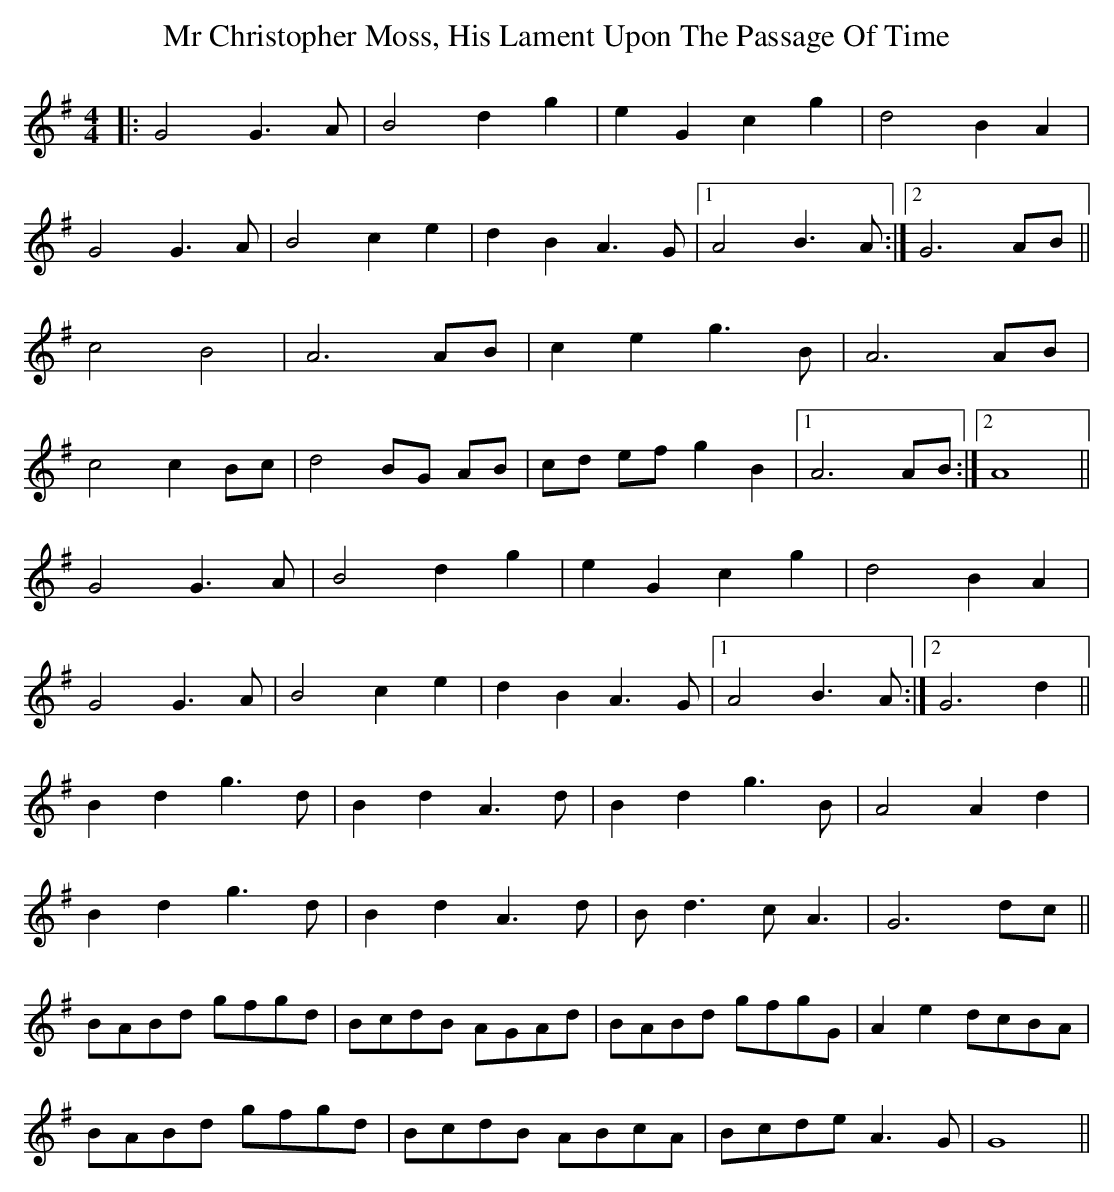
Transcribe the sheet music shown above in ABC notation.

X:1
T: Mr Christopher Moss, His Lament Upon The Passage Of Time
M: 4/4
L: 1/8
K: Gmaj
|:G4 G3A|B4 d2 g2|e2 G2 c2 g2|d4 B2 A2|
G4 G3A|B4 c2 e2|d2 B2 A3 G|1 A4 B3 A:|2 G6 AB||
c4 B4|A6AB|c2e2g3B|A6 AB|
c4 c2 Bc|d4 BG AB|cd ef g2 B2|1 A6 AB:|2 A8||
G4 G3A|B4 d2 g2|e2 G2 c2 g2|d4 B2 A2|
G4 G3A|B4 c2 e2|d2 B2 A3 G|1 A4 B3 A:|2 G6 d2||
B2 d2 g3 d|B2 d2 A3 d|B2d2 g3 B|A4 A2 d2|
B2 d2 g3 d|B2 d2 A3 d|B d3 c A3|G6 dc||
BABd gfgd|BcdB AGAd|BABd gfgG|A2e2 dcBA|
BABd gfgd|BcdB ABcA|Bcde A3G|G8||
